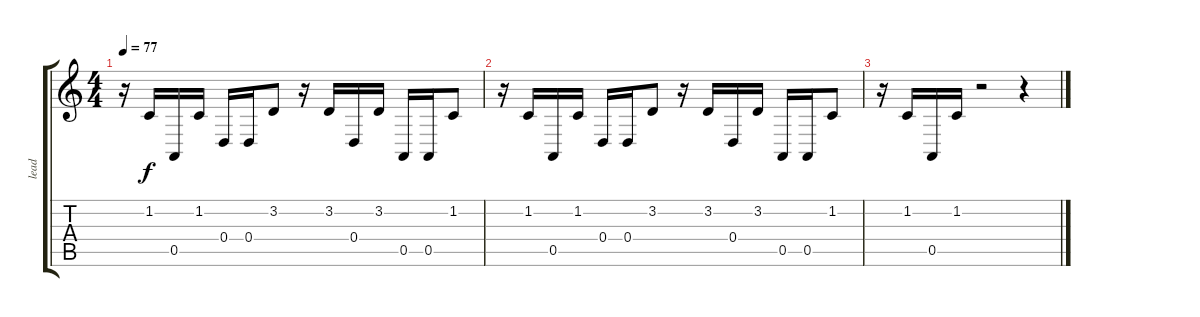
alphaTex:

\track ("lead" "lead") {instrument lead1square}
\staff {score tabs}
\tuning (E4 B3 G3 D3 A2 E2) {hide}
\ts (4 4)
\tempo 77
\clef g2
\ks c
r.16{dy f} 1.2.16 0.5.16 1.2.16 0.4.16 0.4.16 3.2.8 r.16 3.2.16 0.4.16 3.2.16 0.5.16 0.5.16 1.2.8 |
r.16 1.2.16 0.5.16 1.2.16 0.4.16 0.4.16 3.2.8 r.16 3.2.16 0.4.16 3.2.16 0.5.16 0.5.16 1.2.8 |
r.16 1.2.16 0.5.16 1.2.16 r.2 r.4
